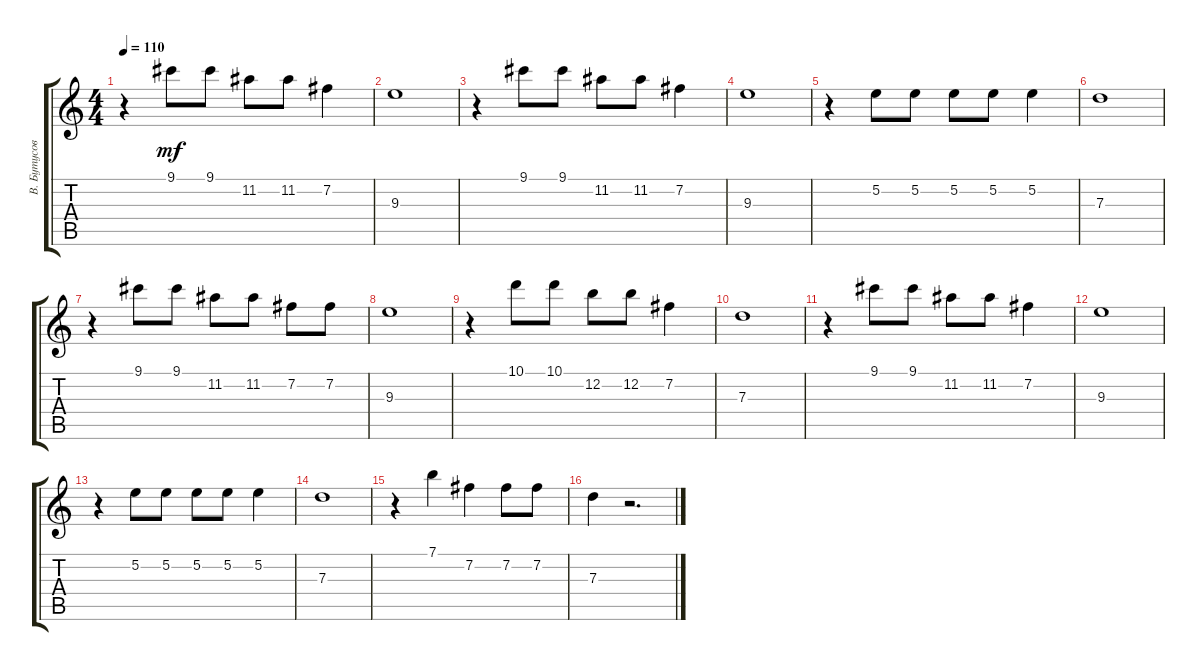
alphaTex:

\track ("В. Бутусов (Вокал)" "В. Бутусов") {instrument electricguitarclean}
\staff {score tabs}
\tuning (E4 B3 G3 D3 A2 E2) {hide}
\ts (4 4)
\tempo 110
\clef g2
\ks c
r.4{dy mf} 9.1.8 9.1.8 11.2.8 11.2.8 7.2.4 |
9.3.1 |
r.4 9.1.8 9.1.8 11.2.8 11.2.8 7.2.4 |
9.3.1 |
r.4 5.2.8 5.2.8 5.2.8 5.2.8 5.2.4 |
7.3.1 |
r.4 9.1.8 9.1.8 11.2.8 11.2.8 7.2.8 7.2.8 |
9.3.1 |
r.4 10.1.8 10.1.8 12.2.8 12.2.8 7.2.4 |
7.3.1 |
r.4 9.1.8 9.1.8 11.2.8 11.2.8 7.2.4 |
9.3.1 |
r.4 5.2.8 5.2.8 5.2.8 5.2.8 5.2.4 |
7.3.1 |
r.4 7.1.4 7.2.4 7.2.8 7.2.8 |
7.3.4 r.2{d}
